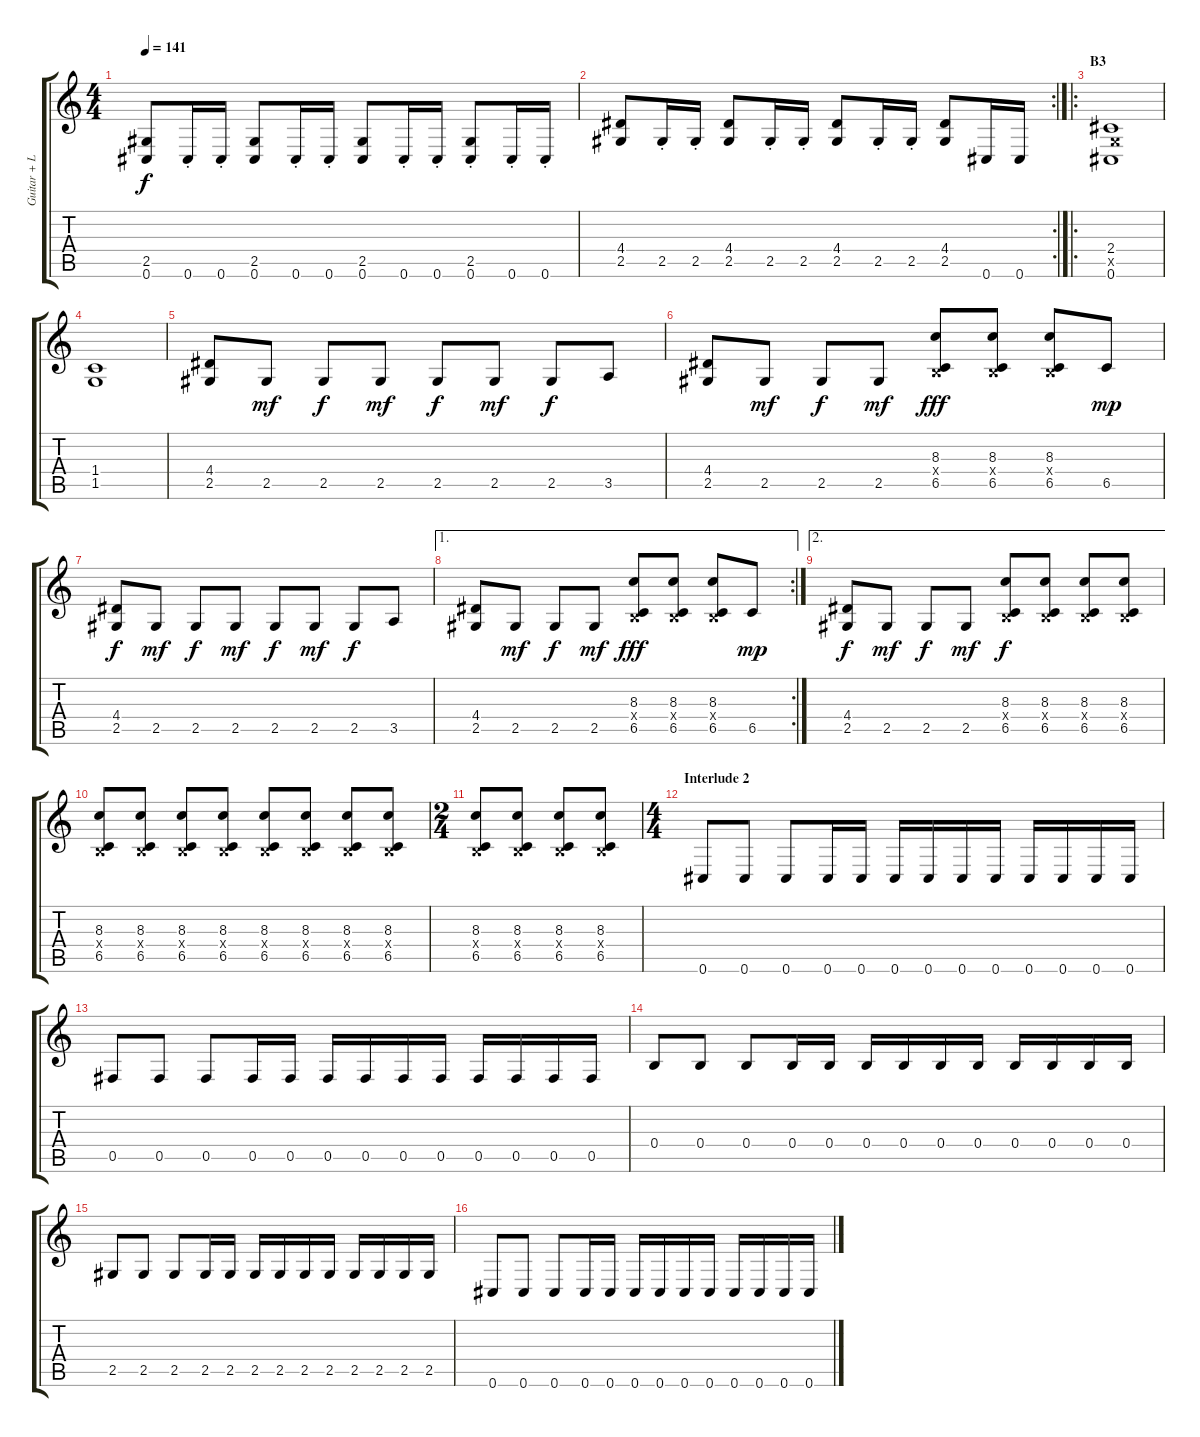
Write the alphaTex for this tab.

\track ("Guitar + Lead" "Guitar + L") {instrument overdrivenguitar}
\staff {score tabs}
\tuning (Db4 Ab3 E3 B2 Gb2 Db2) {hide}
\ts (4 4)
\tempo 141
\clef g2
\ks c
(2.5 0.6).8{dy f} 0.6{st}.16 0.6{st}.16 (2.5 0.6).8 0.6{st}.16 0.6{st}.16 (2.5 0.6).8 0.6{st}.16 0.6{st}.16 (2.5 0.6{st}).8 0.6{st}.16 0.6{st}.16 |
\rc 2
(4.4 2.5).8 2.5{st}.16 2.5{st}.16 (4.4 2.5).8 2.5{st}.16 2.5{st}.16 (4.4 2.5).8 2.5{st}.16 2.5{st}.16 (4.4 2.5).8 0.6.16 0.6.16 |
\ro
\section ("" "B3")
(2.4 1.5{x} 0.6).1 |
(1.4 1.5).1 |
(4.4 2.5).8 2.5.8{dy mf} 2.5.8{dy f} 2.5.8{dy mf} 2.5.8{dy f} 2.5.8{dy mf} 2.5.8{dy f} 3.5.8 |
(4.4 2.5).8 2.5.8{dy mf} 2.5.8{dy f} 2.5.8{dy mf} (8.3 0.4{x} 6.5).8{dy fff} (8.3 0.4{x} 6.5).8 (8.3 0.4{x} 6.5).8 6.5.8{dy mp} |
(4.4 2.5).8{dy f} 2.5.8{dy mf} 2.5.8{dy f} 2.5.8{dy mf} 2.5.8{dy f} 2.5.8{dy mf} 2.5.8{dy f} 3.5.8 |
\ae 1
\rc 2
(4.4 2.5).8 2.5.8{dy mf} 2.5.8{dy f} 2.5.8{dy mf} (8.3 0.4{x} 6.5).8{dy fff} (8.3 0.4{x} 6.5).8 (8.3 0.4{x} 6.5).8 6.5.8{dy mp} |
\ae 2
(4.4 2.5).8{dy f} 2.5.8{dy mf} 2.5.8{dy f} 2.5.8{dy mf} (8.3 0.4{x} 6.5).8{dy f} (8.3 0.4{x} 6.5).8 (8.3 0.4{x} 6.5).8 (8.3 0.4{x} 6.5).8 |
(8.3 0.4{x} 6.5).8 (8.3 0.4{x} 6.5).8 (8.3 0.4{x} 6.5).8 (8.3 0.4{x} 6.5).8 (8.3 0.4{x} 6.5).8 (8.3 0.4{x} 6.5).8 (8.3 0.4{x} 6.5).8 (8.3 0.4{x} 6.5).8 |
\ts (2 4)
(8.3 0.4{x} 6.5).8 (8.3 0.4{x} 6.5).8 (8.3 0.4{x} 6.5).8 (8.3 0.4{x} 6.5).8 |
\ts (4 4)
\section ("" "Interlude 2")
0.6.8{volume 14 instrument distortionguitar} 0.6.8 0.6.8 0.6.16 0.6.16 0.6.16 0.6.16 0.6.16 0.6.16 0.6.16 0.6.16 0.6.16 0.6.16 |
0.5.8 0.5.8 0.5.8 0.5.16 0.5.16 0.5.16 0.5.16 0.5.16 0.5.16 0.5.16 0.5.16 0.5.16 0.5.16 |
0.4.8 0.4.8 0.4.8 0.4.16 0.4.16 0.4.16 0.4.16 0.4.16 0.4.16 0.4.16 0.4.16 0.4.16 0.4.16 |
2.5.8 2.5.8 2.5.8 2.5.16 2.5.16 2.5.16 2.5.16 2.5.16 2.5.16 2.5.16 2.5.16 2.5.16 2.5.16 |
0.6.8{volume 14 instrument distortionguitar} 0.6.8 0.6.8 0.6.16 0.6.16 0.6.16 0.6.16 0.6.16 0.6.16 0.6.16 0.6.16 0.6.16 0.6.16
